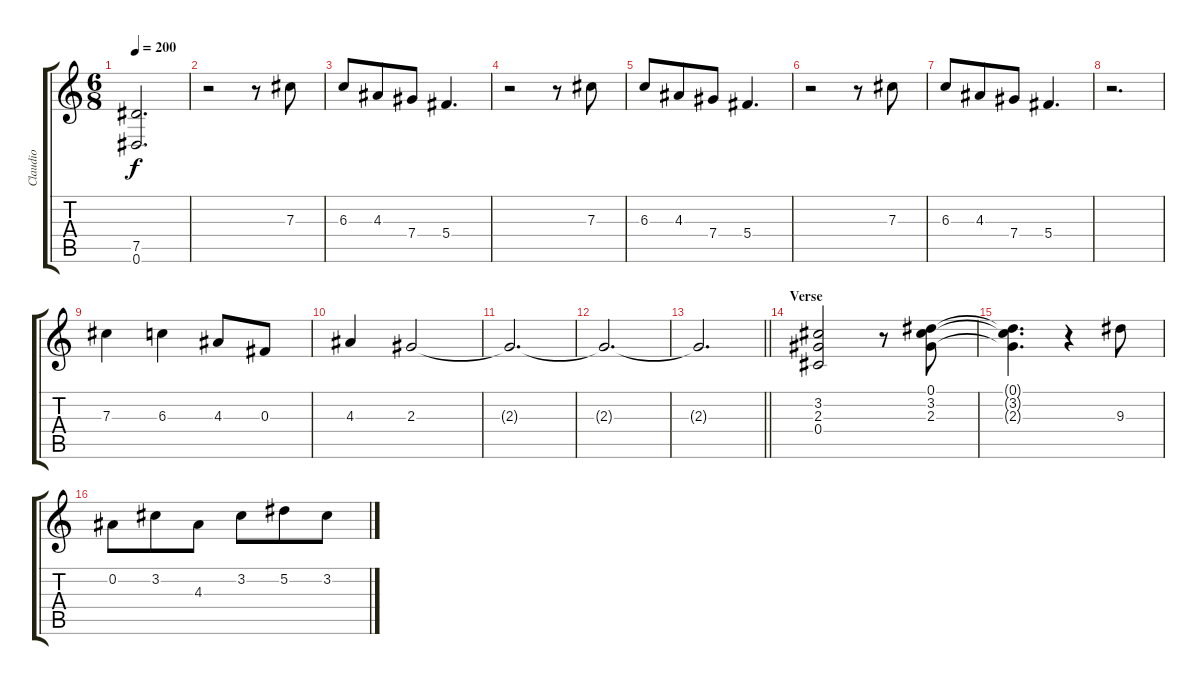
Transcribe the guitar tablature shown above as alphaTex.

\track ("Claudio" "Claudio") {instrument overdrivenguitar}
\staff {score tabs}
\tuning (Eb4 Bb3 Gb3 Db3 Ab2 Eb2) {hide}
\ts (6 8)
\tempo 200
\clef g2
\ks c
(7.5 0.6).2{d dy f} |
r.2 r.8 7.3.8{balance 0} |
6.3.8 4.3.8 7.4.8 5.4.4{d} |
r.2 r.8 7.3.8{balance 16} |
6.3.8 4.3.8 7.4.8 5.4.4{d} |
r.2 r.8 7.3.8{balance 8} |
6.3.8 4.3.8 7.4.8 5.4.4{d} |
r.2{d} |
7.3.4 6.3.4 4.3.8 0.3.8 |
4.3.4 2.3.2 |
2.3{t}.2{d} |
2.3{t}.2{d} |
\barLineRight lightlight
2.3{t}.2{d} |
\section ("" "Verse")
(3.2 2.3 0.4).2{instrument acousticguitarsteel} r.8 (0.1 3.2 2.3).8 |
(0.1{t} 3.2{t} 2.3{t}).4{d} r.4 9.3.8 |
0.2.8 3.2.8 4.3.8 3.2.8 5.2.8 3.2.8
